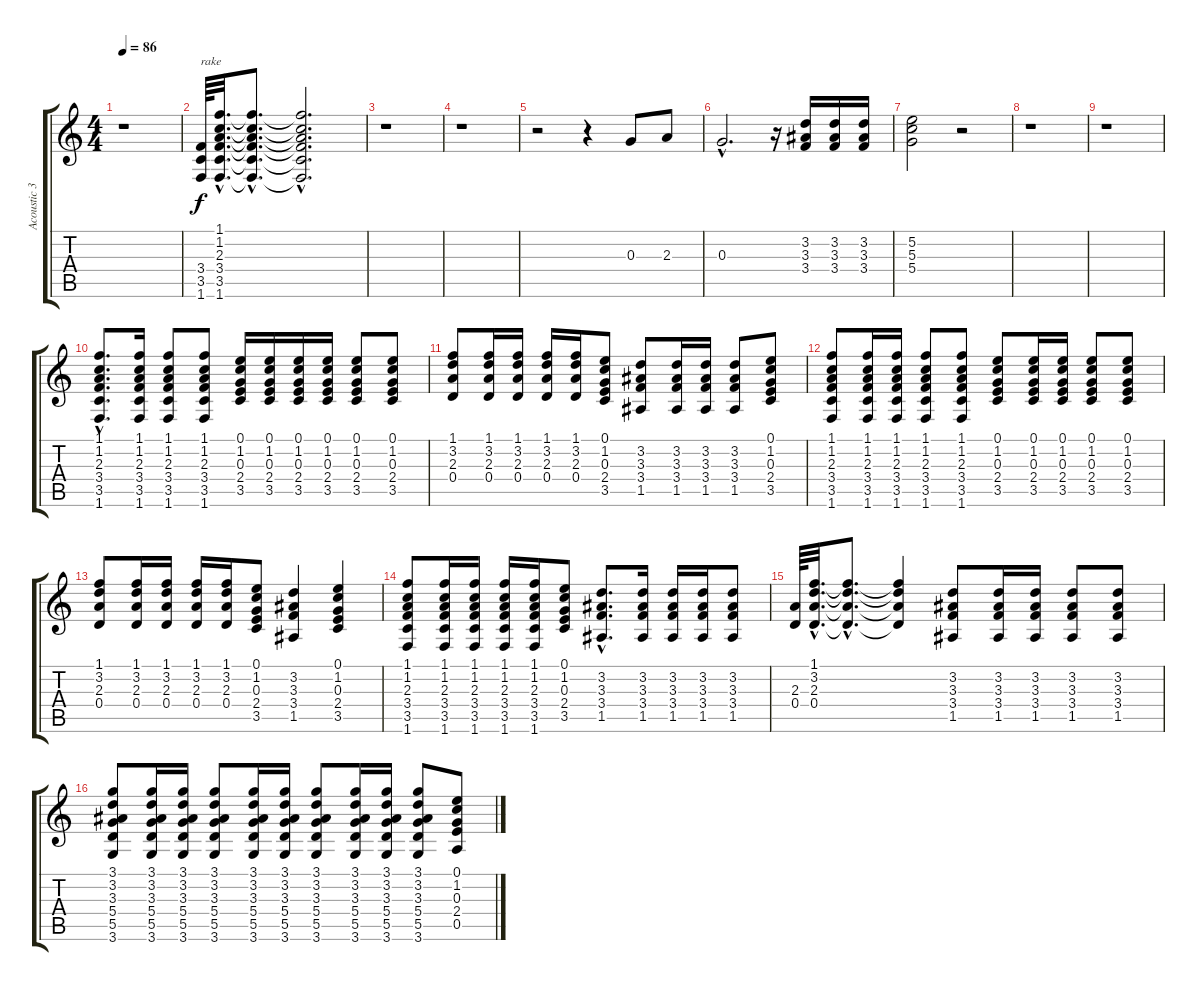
\track ("Acoustic 3" "Acoustic 3") {instrument acousticguitarsteel}
\staff {score tabs}
\tuning (E4 B3 G3 D3 A2 E2) {hide}
\ts (4 4)
\tempo 86
\clef g2
\ks c
r.1{dy f} |
(3.4 3.5 1.6).64{txt "rake"} (1.1{hac} 1.2{hac} 2.3{hac} 3.4{hac} 3.5{hac} 1.6{hac}).32{d} (1.1{hac t} 1.2{hac t} 2.3{hac t} 3.4{hac t} 3.5{hac t} 1.6{hac t}).8{d} (1.1{hac t} 1.2{hac t} 2.3{hac t} 3.4{hac t} 3.5{hac t} 1.6{hac t}).2{d} |
r.1 |
r.1 |
r.2 r.4 0.3.8 2.3.8 |
0.3{hac}.2{d} r.16 (3.2 3.3 3.4).16 (3.2 3.3 3.4).16 (3.2 3.3 3.4).16 |
(5.2 5.3 5.4).2 r.2 |
r.1 |
r.1 |
(1.1{hac} 1.2{hac} 2.3{hac} 3.4{hac} 3.5{hac} 1.6{hac}).8{d} (1.1 1.2 2.3 3.4 3.5 1.6).16 (1.1 1.2 2.3 3.4 3.5 1.6).8 (1.1 1.2 2.3 3.4 3.5 1.6).8 (0.1 1.2 0.3 2.4 3.5).16 (0.1 1.2 0.3 2.4 3.5).16 (0.1 1.2 0.3 2.4 3.5).16 (0.1 1.2 0.3 2.4 3.5).16 (0.1 1.2 0.3 2.4 3.5).8 (0.1 1.2 0.3 2.4 3.5).8 |
(1.1 3.2 2.3 0.4).8 (1.1 3.2 2.3 0.4).16 (1.1 3.2 2.3 0.4).16 (1.1 3.2 2.3 0.4).16 (1.1 3.2 2.3 0.4).16 (0.1 1.2 0.3 2.4 3.5).8 (3.2 3.3 3.4 1.5).8 (3.2 3.3 3.4 1.5).16 (3.2 3.3 3.4 1.5).16 (3.2 3.3 3.4 1.5).8 (0.1 1.2 0.3 2.4 3.5).8 |
(1.1 1.2 2.3 3.4 3.5 1.6).8 (1.1 1.2 2.3 3.4 3.5 1.6).16 (1.1 1.2 2.3 3.4 3.5 1.6).16 (1.1 1.2 2.3 3.4 3.5 1.6).8 (1.1 1.2 2.3 3.4 3.5 1.6).8 (0.1 1.2 0.3 2.4 3.5).8 (0.1 1.2 0.3 2.4 3.5).16 (0.1 1.2 0.3 2.4 3.5).16 (0.1 1.2 0.3 2.4 3.5).8 (0.1 1.2 0.3 2.4 3.5).8 |
(1.1 3.2 2.3 0.4).8 (1.1 3.2 2.3 0.4).16 (1.1 3.2 2.3 0.4).16 (1.1 3.2 2.3 0.4).16 (1.1 3.2 2.3 0.4).16 (0.1 1.2 0.3 2.4 3.5).8 (3.2 3.3 3.4 1.5).4 (0.1 1.2 0.3 2.4 3.5).4 |
(1.1 1.2 2.3 3.4 3.5 1.6).8 (1.1 1.2 2.3 3.4 3.5 1.6).16 (1.1 1.2 2.3 3.4 3.5 1.6).16 (1.1 1.2 2.3 3.4 3.5 1.6).16 (1.1 1.2 2.3 3.4 3.5 1.6).16 (0.1 1.2 0.3 2.4 3.5).8 (3.2{hac} 3.3{hac} 3.4{hac} 1.5{hac}).8{d} (3.2 3.3 3.4 1.5).16 (3.2 3.3 3.4 1.5).16 (3.2 3.3 3.4 1.5).16 (3.2 3.3 3.4 1.5).8 |
(2.3 0.4).64 (1.1{hac} 3.2{hac} 2.3{hac} 0.4{hac}).32{d} (1.1{hac t} 3.2{hac t} 2.3{hac t} 0.4{hac t}).8{d} (1.1{t} 3.2{t} 2.3{t} 0.4{t}).4 (3.2 3.3 3.4 1.5).8 (3.2 3.3 3.4 1.5).16 (3.2 3.3 3.4 1.5).16 (3.2 3.3 3.4 1.5).8 (3.2 3.3 3.4 1.5).8 |
(3.1 3.2 3.3 5.4 5.5 3.6).8 (3.1 3.2 3.3 5.4 5.5 3.6).16 (3.1 3.2 3.3 5.4 5.5 3.6).16 (3.1 3.2 3.3 5.4 5.5 3.6).8 (3.1 3.2 3.3 5.4 5.5 3.6).16 (3.1 3.2 3.3 5.4 5.5 3.6).16 (3.1 3.2 3.3 5.4 5.5 3.6).8 (3.1 3.2 3.3 5.4 5.5 3.6).16 (3.1 3.2 3.3 5.4 5.5 3.6).16 (3.1 3.2 3.3 5.4 5.5 3.6).8 (0.1 1.2 0.3 2.4 0.5).8
